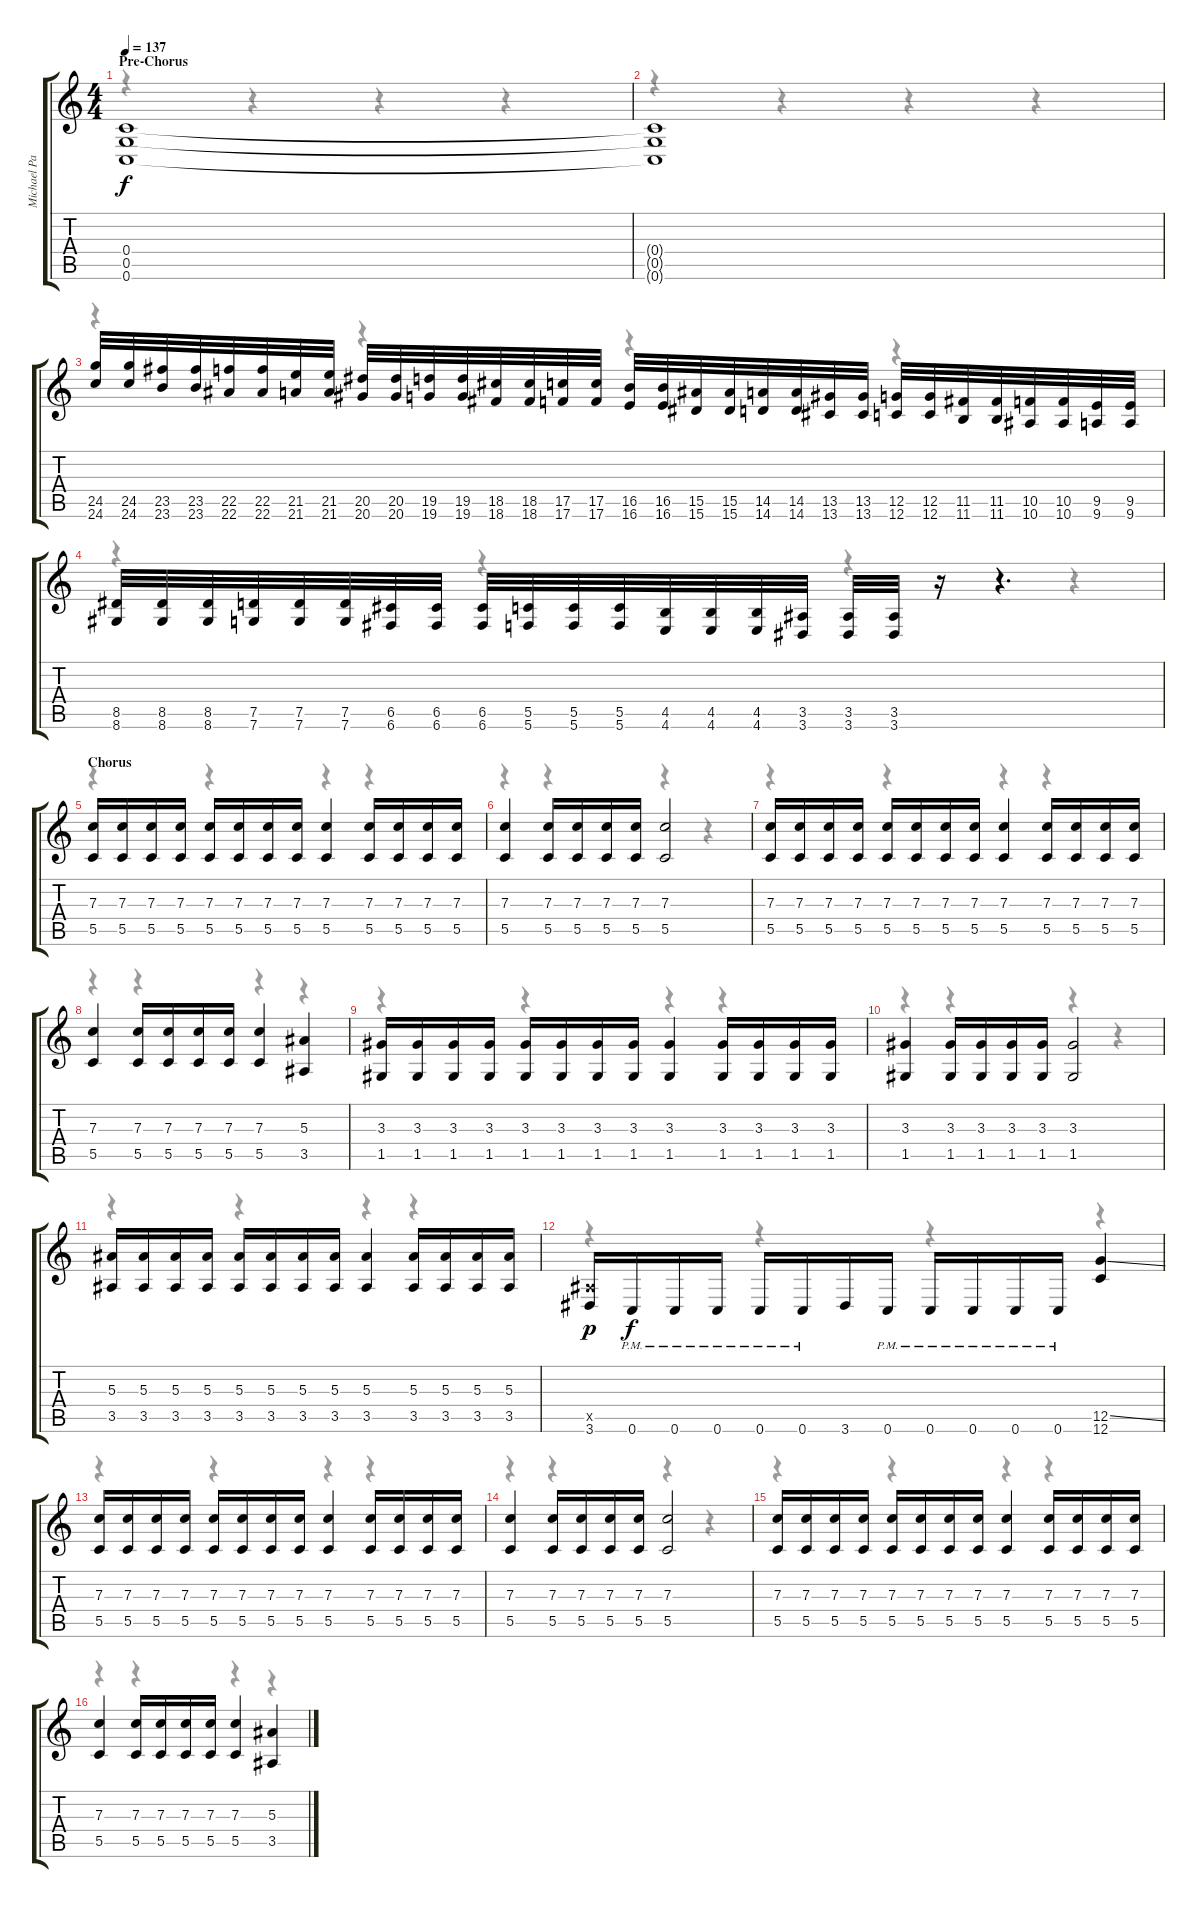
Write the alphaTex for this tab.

\track ("Michael Padge (Rhythm Guitar) " "Michael Pa") {instrument distortionguitar}
\staff {score tabs}
\tuning (D4 A3 F3 C3 G2 C2) {hide}
\voice
\ts (4 4)
\section ("" "Pre-Chorus")
\tempo 137
\clef g2
\ks c
(0.4 0.5 0.6).1{dy f} |
(0.4{t} 0.5{t} 0.6{t}).1 |
(24.5 24.6).32 (24.5 24.6).32 (23.5 23.6).32 (23.5 23.6).32 (22.5 22.6).32 (22.5 22.6).32 (21.5 21.6).32 (21.5 21.6).32 (20.5 20.6).32 (20.5 20.6).32 (19.5 19.6).32 (19.5 19.6).32 (18.5 18.6).32 (18.5 18.6).32 (17.5 17.6).32 (17.5 17.6).32 (16.5 16.6).32 (16.5 16.6).32 (15.5 15.6).32 (15.5 15.6).32 (14.5 14.6).32 (14.5 14.6).32 (13.5 13.6).32 (13.5 13.6).32 (12.5 12.6).32 (12.5 12.6).32 (11.5 11.6).32 (11.5 11.6).32 (10.5 10.6).32 (10.5 10.6).32 (9.5 9.6).32 (9.5 9.6).32 |
(8.5 8.6).32 (8.5 8.6).32 (8.5 8.6).32 (7.5 7.6).32 (7.5 7.6).32 (7.5 7.6).32 (6.5 6.6).32 (6.5 6.6).32 (6.5 6.6).32 (5.5 5.6).32 (5.5 5.6).32 (5.5 5.6).32 (4.5 4.6).32 (4.5 4.6).32 (4.5 4.6).32 (3.5 3.6).32 (3.5 3.6).32 (3.5 3.6).32 r.16 r.4{d} |
\section ("" "Chorus")
(7.3 5.5).16 (7.3 5.5).16 (7.3 5.5).16 (7.3 5.5).16 (7.3 5.5).16 (7.3 5.5).16 (7.3 5.5).16 (7.3 5.5).16 (7.3 5.5).4 (7.3 5.5).16 (7.3 5.5).16 (7.3 5.5).16 (7.3 5.5).16 |
(7.3 5.5).4 (7.3 5.5).16 (7.3 5.5).16 (7.3 5.5).16 (7.3 5.5).16 (7.3 5.5).2 |
(7.3 5.5).16 (7.3 5.5).16 (7.3 5.5).16 (7.3 5.5).16 (7.3 5.5).16 (7.3 5.5).16 (7.3 5.5).16 (7.3 5.5).16 (7.3 5.5).4 (7.3 5.5).16 (7.3 5.5).16 (7.3 5.5).16 (7.3 5.5).16 |
(7.3 5.5).4 (7.3 5.5).16 (7.3 5.5).16 (7.3 5.5).16 (7.3 5.5).16 (7.3 5.5).4 (5.3 3.5).4 |
(3.3 1.5).16 (3.3 1.5).16 (3.3 1.5).16 (3.3 1.5).16 (3.3 1.5).16 (3.3 1.5).16 (3.3 1.5).16 (3.3 1.5).16 (3.3 1.5).4 (3.3 1.5).16 (3.3 1.5).16 (3.3 1.5).16 (3.3 1.5).16 |
(3.3 1.5).4 (3.3 1.5).16 (3.3 1.5).16 (3.3 1.5).16 (3.3 1.5).16 (3.3 1.5).2 |
(5.3 3.5).16 (5.3 3.5).16 (5.3 3.5).16 (5.3 3.5).16 (5.3 3.5).16 (5.3 3.5).16 (5.3 3.5).16 (5.3 3.5).16 (5.3 3.5).4 (5.3 3.5).16 (5.3 3.5).16 (5.3 3.5).16 (5.3 3.5).16 |
(3.5{x} 3.6).16{dy p} 0.6{pm}.16{dy f} 0.6{pm}.16 0.6{pm}.16 0.6{pm}.16 0.6{pm}.16 3.6.16 0.6{pm}.16 0.6{pm}.16 0.6{pm}.16 0.6{pm}.16 0.6{pm}.16 (12.5{ss} 12.6).4 |
(7.3 5.5).16 (7.3 5.5).16 (7.3 5.5).16 (7.3 5.5).16 (7.3 5.5).16 (7.3 5.5).16 (7.3 5.5).16 (7.3 5.5).16 (7.3 5.5).4 (7.3 5.5).16 (7.3 5.5).16 (7.3 5.5).16 (7.3 5.5).16 |
(7.3 5.5).4 (7.3 5.5).16 (7.3 5.5).16 (7.3 5.5).16 (7.3 5.5).16 (7.3 5.5).2 |
(7.3 5.5).16 (7.3 5.5).16 (7.3 5.5).16 (7.3 5.5).16 (7.3 5.5).16 (7.3 5.5).16 (7.3 5.5).16 (7.3 5.5).16 (7.3 5.5).4 (7.3 5.5).16 (7.3 5.5).16 (7.3 5.5).16 (7.3 5.5).16 |
(7.3 5.5).4 (7.3 5.5).16 (7.3 5.5).16 (7.3 5.5).16 (7.3 5.5).16 (7.3 5.5).4 (5.3 3.5).4
\voice
\clef g2
\ottava regular
\simile none
\ks c
r.4{dy f} r.4 r.4 r.4 |
r.4 r.4 r.4 r.4 |
r.4 r.4 r.4 r.4 |
r.4 r.4 r.4 r.4 |
r.4 r.4 r.4 r.4 |
r.4 r.4 r.4 r.4 |
r.4 r.4 r.4 r.4 |
r.4 r.4 r.4 r.4 |
r.4 r.4 r.4 r.4 |
r.4 r.4 r.4 r.4 |
r.4 r.4 r.4 r.4 |
r.4 r.4 r.4 r.4 |
r.4 r.4 r.4 r.4 |
r.4 r.4 r.4 r.4 |
r.4 r.4 r.4 r.4 |
r.4 r.4 r.4 r.4
